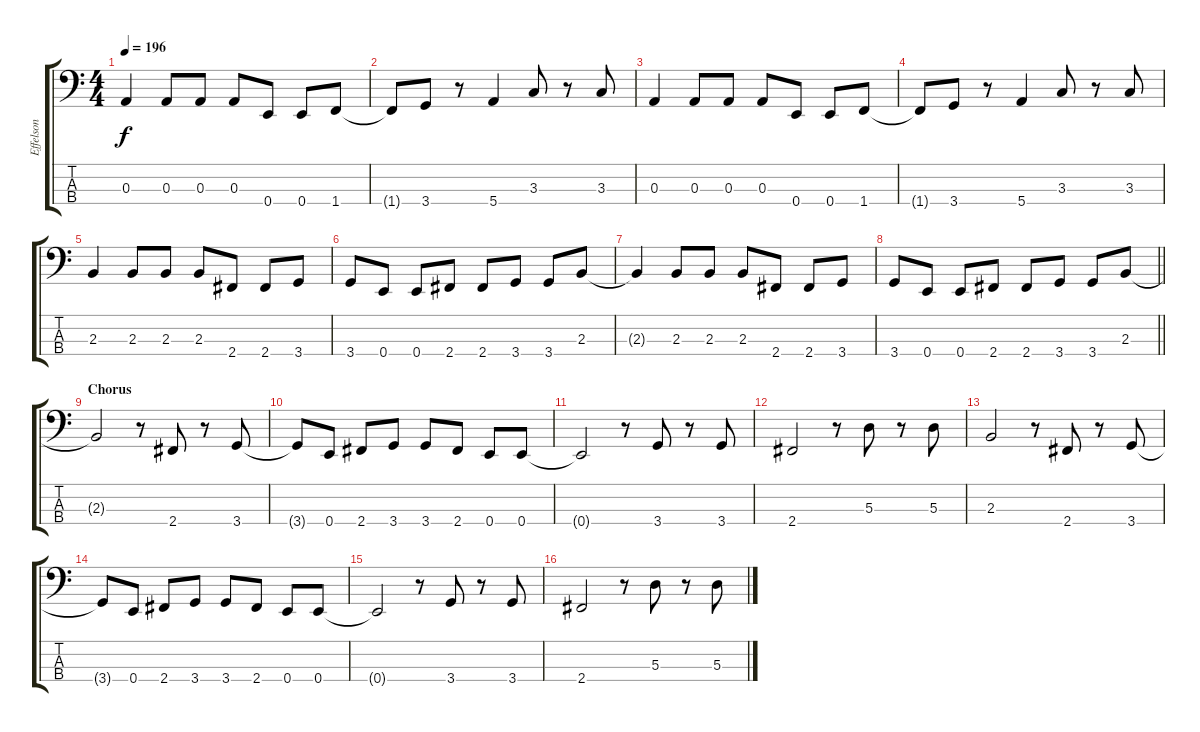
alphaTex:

\track ("Effelson" "Effelson") {instrument electricbasspick}
\staff {score tabs}
\tuning (G2 D2 A1 E1) {hide}
\ts (4 4)
\tempo 196
\clef f4
\ks c
0.3{t}.4{dy f} 0.3.8 0.3.8 0.3.8 0.4.8 0.4.8 1.4.8 |
1.4{t}.8 3.4.8 r.8 5.4.4 3.3.8 r.8 3.3.8 |
0.3.4 0.3.8 0.3.8 0.3.8 0.4.8 0.4.8 1.4.8 |
1.4{t}.8 3.4.8 r.8 5.4.4 3.3.8 r.8 3.3.8 |
2.3.4 2.3.8 2.3.8 2.3.8 2.4.8 2.4.8 3.4.8 |
3.4.8 0.4.8 0.4.8 2.4.8 2.4.8 3.4.8 3.4.8 2.3.8 |
2.3{t}.4 2.3.8 2.3.8 2.3.8 2.4.8 2.4.8 3.4.8 |
\barLineRight lightlight
3.4.8 0.4.8 0.4.8 2.4.8 2.4.8 3.4.8 3.4.8 2.3.8 |
\section ("" "Chorus")
2.3{t}.2 r.8 2.4.8 r.8 3.4.8 |
3.4{t}.8 0.4.8 2.4.8 3.4.8 3.4.8 2.4.8 0.4.8 0.4.8 |
0.4{t}.2 r.8 3.4.8 r.8 3.4.8 |
2.4.2 r.8 5.3.8 r.8 5.3.8 |
2.3.2 r.8 2.4.8 r.8 3.4.8 |
3.4{t}.8 0.4.8 2.4.8 3.4.8 3.4.8 2.4.8 0.4.8 0.4.8 |
0.4{t}.2 r.8 3.4.8 r.8 3.4.8 |
2.4.2 r.8 5.3.8 r.8 5.3.8
